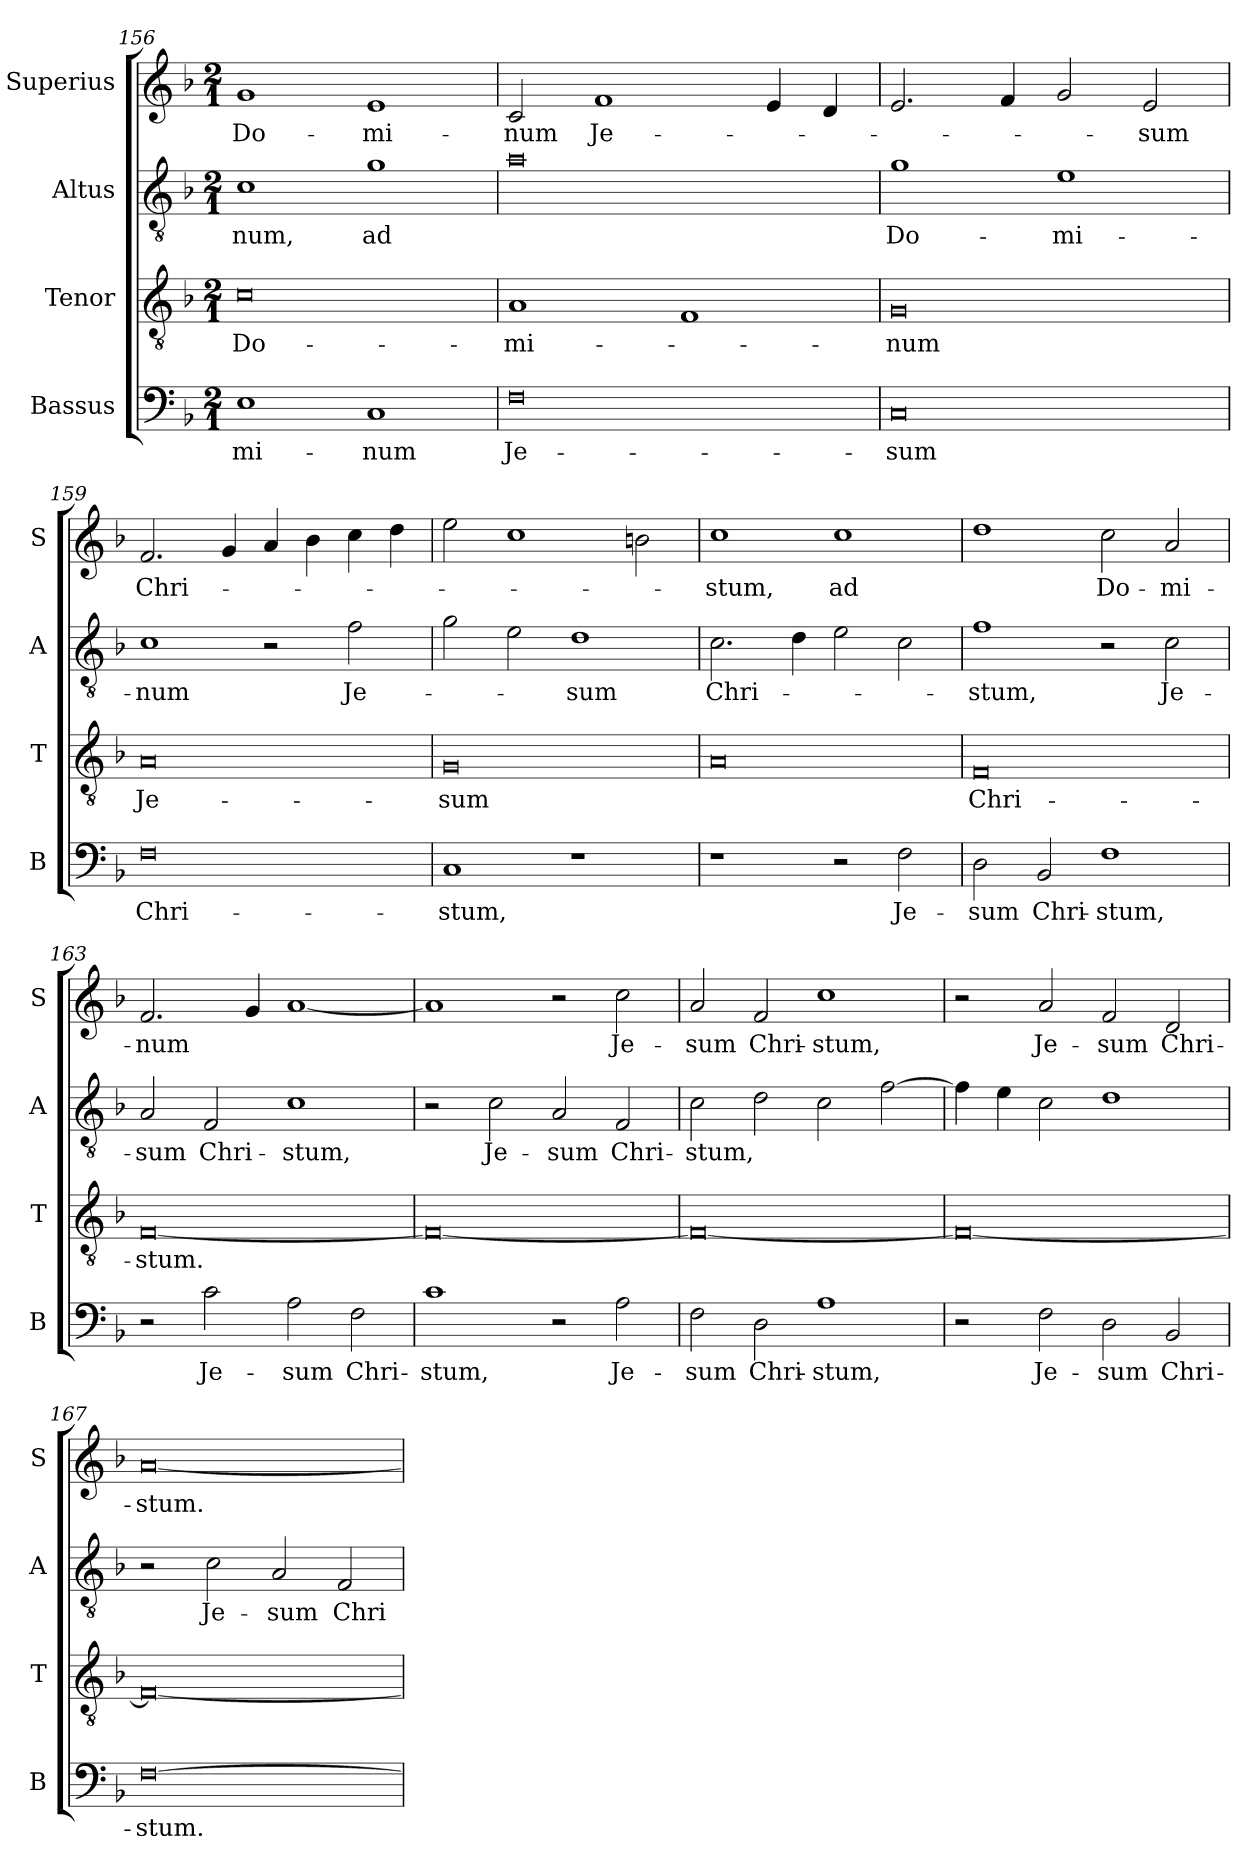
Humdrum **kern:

**kern	**text	**kern	**text	**kern	**text	**kern	**text
*part4	*part4	*part3	*part3	*part2	*part2	*part1	*part1
*staff4	*staff4	*staff3	*staff3	*staff2	*staff2	*staff1	*staff1
*I"Bassus	*	*I"Tenor	*	*I"Altus	*	*I"Superius	*
*I'B	*	*I'T	*	*I'A	*	*I'S	*
*clefF4	*	*clefGv2	*	*clefGv2	*	*clefG2	*
*k[b-]	*	*k[b-]	*	*k[b-]	*	*k[b-]	*
*F:	*	*F:	*	*F:	*	*F:	*
*M2/1	*	*M2/1	*	*M2/1	*	*M2/1	*
=156	=156	=156	=156	=156	=156	=156	=156
1E	-mi-	0c	Do-	1c	-num,	1g	Do-
1C	-num	.	.	1g	ad	1e	-mi-
=157	=157	=157	=157	=157	=157	=157	=157
0F	Je-	1A	-mi-	0a	.	2c	-num
.	.	.	.	.	.	1f	Je-
.	.	1F	.	.	.	.	.
.	.	.	.	.	.	4e	.
.	.	.	.	.	.	4d	.
=158	=158	=158	=158	=158	=158	=158	=158
0C	-sum	0G	-num	1g	Do-	2.e	.
.	.	.	.	.	.	4f	.
.	.	.	.	1e	-mi-	2g	.
.	.	.	.	.	.	2e	-sum
=159	=159	=159	=159	=159	=159	=159	=159
0F	Chri-	0A	Je-	1c	-num	2.f	Chri-
.	.	.	.	.	.	4g	.
.	.	.	.	2r	.	4a	.
.	.	.	.	.	.	4b-	.
.	.	.	.	2f	Je-	4cc	.
.	.	.	.	.	.	4dd	.
=160	=160	=160	=160	=160	=160	=160	=160
1C	-stum,	0G	-sum	2g	.	2ee	.
.	.	.	.	2e	.	1cc	.
1r	.	.	.	1d	-sum	.	.
.	.	.	.	.	.	2bn	.
=161	=161	=161	=161	=161	=161	=161	=161
1r	.	0A	.	2.c	Chri-	1cc	-stum,
.	.	.	.	4d	.	.	.
2r	.	.	.	2e	.	1cc	ad
2F	Je-	.	.	2c	.	.	.
=162	=162	=162	=162	=162	=162	=162	=162
2D	-sum	0F	Chri-	1f	-stum,	1dd	.
2BB-	Chri-	.	.	.	.	.	.
1F	-stum,	.	.	2r	.	2cc	Do-
.	.	.	.	2c	Je-	2a	-mi-
=163	=163	=163	=163	=163	=163	=163	=163
2r	.	[0F	-stum.	2A	-sum	2.f	-num
2c	Je-	.	.	2F	Chri-	.	.
.	.	.	.	.	.	4g	.
2A	-sum	.	.	1c	-stum,	[1a	.
2F	Chri-	.	.	.	.	.	.
=164	=164	=164	=164	=164	=164	=164	=164
1c	-stum,	0F_	.	2r	.	1a]	.
.	.	.	.	2c	Je-	.	.
2r	.	.	.	2A	-sum	2r	.
2A	Je-	.	.	2F	Chri-	2cc	Je-
=165	=165	=165	=165	=165	=165	=165	=165
2F	-sum	0F_	.	2c	-stum,	2a	-sum
2D	Chri-	.	.	2d	.	2f	Chri-
1A	-stum,	.	.	2c	.	1cc	-stum,
.	.	.	.	[2f	.	.	.
=166	=166	=166	=166	=166	=166	=166	=166
2r	.	0F_	.	4f]	.	2r	.
.	.	.	.	4e	.	.	.
2F	Je-	.	.	2c	.	2a	Je-
2D	-sum	.	.	1d	.	2f	-sum
2BB-	Chri-	.	.	.	.	2d	Chri-
=167	=167	=167	=167	=167	=167	=167	=167
[0F	-stum.	0F_	.	2r	.	[0a	-stum.
.	.	.	.	2c	Je-	.	.
.	.	.	.	2A	-sum	.	.
.	.	.	.	2F	Chri-	.	.
=	=	=	=	=	=	=	=
*-	*-	*-	*-	*-	*-	*-	*-
